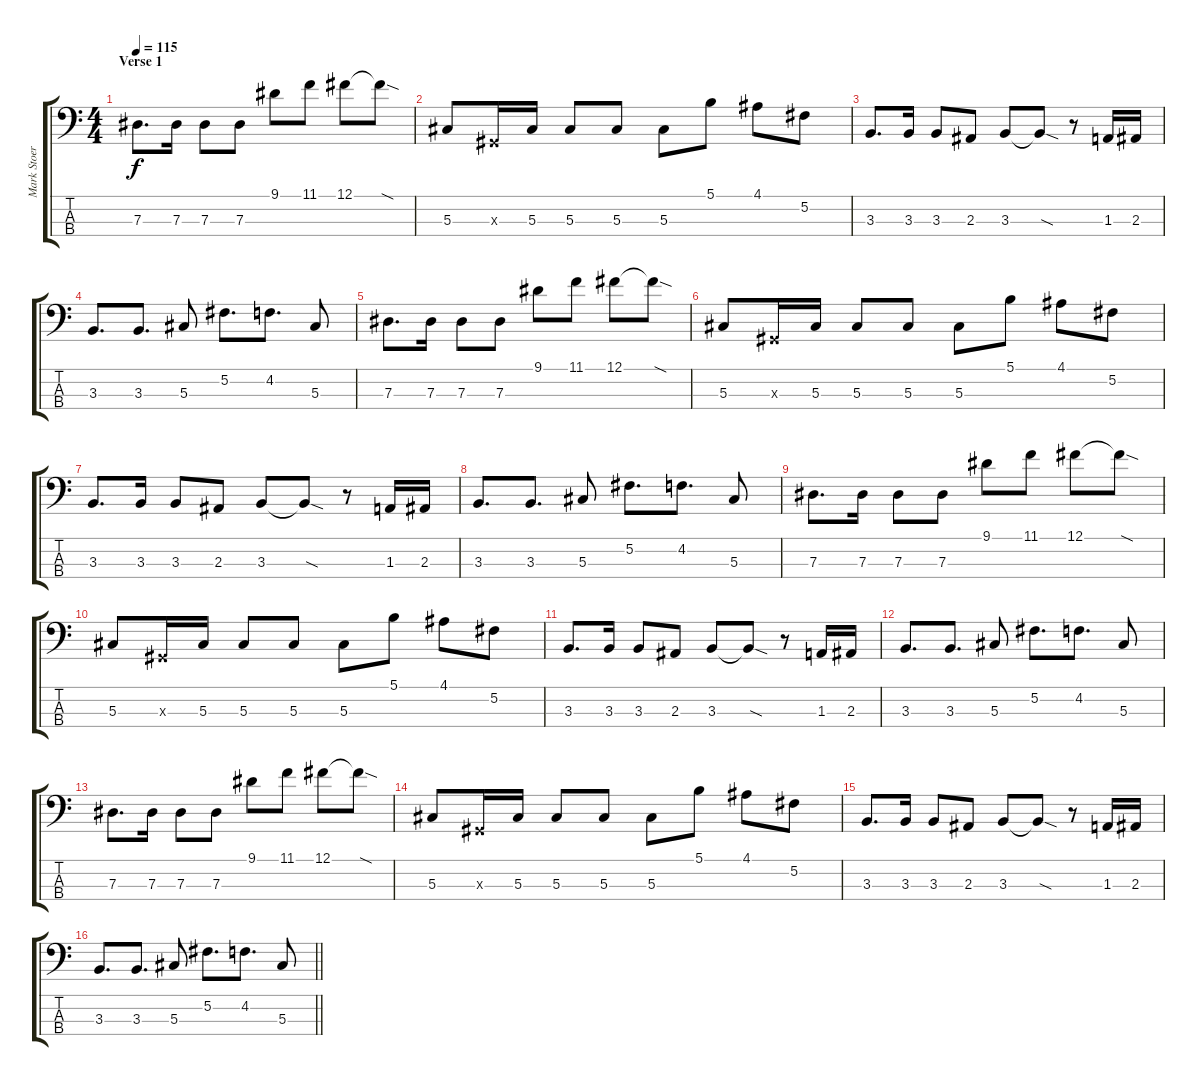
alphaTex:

\track ("Mark Stoermer (Bass)" "Mark Stoer") {instrument electricbasspick}
\staff {score tabs}
\tuning (Gb2 Db2 Ab1 Eb1) {hide}
\ts (4 4)
\section ("" "Verse 1")
\tempo 115
\clef f4
\ks c
7.3.8{d dy f} 7.3.16 7.3.8 7.3.8 9.1.8 11.1.8 12.1.8 12.1{sod t}.8 |
5.3.8 0.3{x}.16 5.3.16 5.3.8 5.3.8 5.3.8 5.1.8 4.1.8 5.2.8 |
3.3.8{d} 3.3.16 3.3.8 2.3.8 3.3.8 3.3{sod t}.8 r.8 1.3.16 2.3.16 |
3.3.8{d} 3.3.8{d} 5.3.8 5.2.8{d} 4.2.8{d} 5.3.8 |
7.3.8{d} 7.3.16 7.3.8 7.3.8 9.1.8 11.1.8 12.1.8 12.1{sod t}.8 |
5.3.8 0.3{x}.16 5.3.16 5.3.8 5.3.8 5.3.8 5.1.8 4.1.8 5.2.8 |
3.3.8{d} 3.3.16 3.3.8 2.3.8 3.3.8 3.3{sod t}.8 r.8 1.3.16 2.3.16 |
3.3.8{d} 3.3.8{d} 5.3.8 5.2.8{d} 4.2.8{d} 5.3.8 |
7.3.8{d} 7.3.16 7.3.8 7.3.8 9.1.8 11.1.8 12.1.8 12.1{sod t}.8 |
5.3.8 0.3{x}.16 5.3.16 5.3.8 5.3.8 5.3.8 5.1.8 4.1.8 5.2.8 |
3.3.8{d} 3.3.16 3.3.8 2.3.8 3.3.8 3.3{sod t}.8 r.8 1.3.16 2.3.16 |
3.3.8{d} 3.3.8{d} 5.3.8 5.2.8{d} 4.2.8{d} 5.3.8 |
7.3.8{d} 7.3.16 7.3.8 7.3.8 9.1.8 11.1.8 12.1.8 12.1{sod t}.8 |
5.3.8 0.3{x}.16 5.3.16 5.3.8 5.3.8 5.3.8 5.1.8 4.1.8 5.2.8 |
3.3.8{d} 3.3.16 3.3.8 2.3.8 3.3.8 3.3{sod t}.8 r.8 1.3.16 2.3.16 |
\barLineRight lightlight
3.3.8{d} 3.3.8{d} 5.3.8 5.2.8{d} 4.2.8{d} 5.3.8
